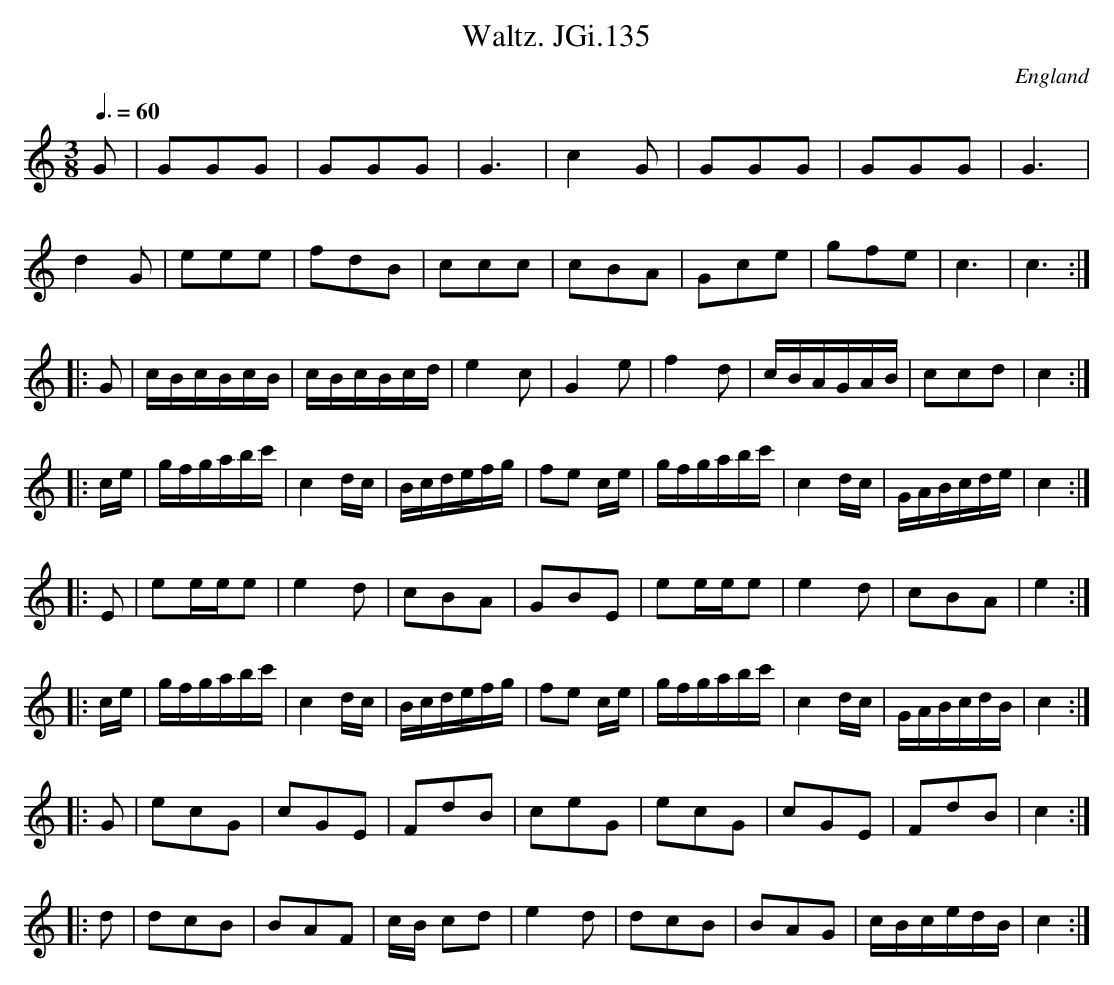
X:1
T:Waltz. JGi.135
M:3/8
L:1/8
Q:3/8=60
O:England
K:C major
G|GGG|GGG|G3|c2G|GGG|GGG|G3|
d2G|eee|fdB|ccc|cBA|Gce|gfe|c3|c3:|
|:G|c/B/c/B/c/B/|c/B/c/B/c/d/|e2c|G2e|f2d|c/B/A/G/A/B/|ccd|c2:|
|:c/e/|g/f/g/a/b/c'/|c2d/c/|B/c/d/e/f/g/|fe c/e/|g/f/g/a/b/c'/|c2d/c/|G/A/B/c/d/e/|c2:|
|:E|ee/e/e|e2d|cBA|GBE|ee/e/e|e2d|cBA|e2:|
|:c/e/|g/f/g/a/b/c'/|c2d/c/|B/c/d/e/f/g/|fe c/e/|g/f/g/a/b/c'/|c2d/c/|G/A/B/c/d/B/|c2:|
|:G|ecG|cGE|FdB|ceG|ecG|cGE|FdB|c2:|
|:d|dcB|BAF|c/B/ cd|e2d|dcB|BAG|c/B/c/e/d/B/|c2:|
